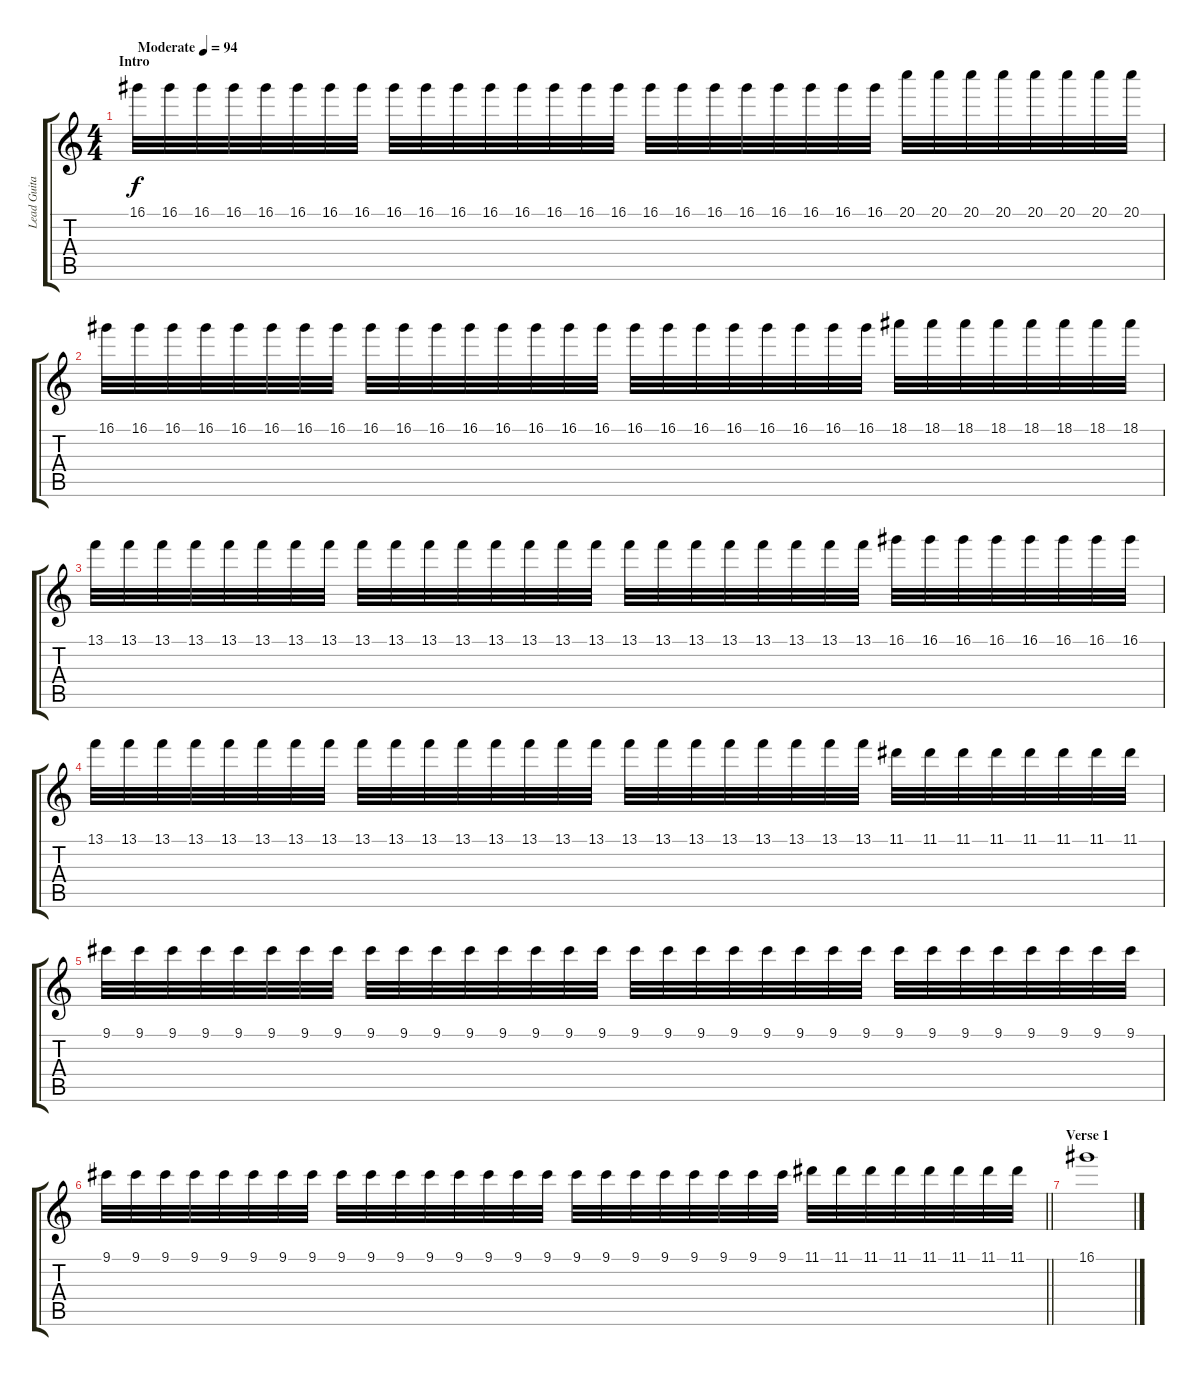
\track ("Lead Guitar" "Lead Guita") {instrument overdrivenguitar}
\staff {score tabs}
\tuning (E4 B3 G3 D3 A2 E2) {hide}
\ts (4 4)
\section ("" "Intro")
\tempo (94 "Moderate")
\clef g2
\ks c
16.1.32{dy f instrument overdrivenguitar} 16.1.32 16.1.32 16.1.32 16.1.32 16.1.32 16.1.32 16.1.32 16.1.32 16.1.32 16.1.32 16.1.32 16.1.32 16.1.32 16.1.32 16.1.32 16.1.32 16.1.32 16.1.32 16.1.32 16.1.32 16.1.32 16.1.32 16.1.32 20.1.32 20.1.32 20.1.32 20.1.32 20.1.32 20.1.32 20.1.32 20.1.32 |
16.1.32 16.1.32 16.1.32 16.1.32 16.1.32 16.1.32 16.1.32 16.1.32 16.1.32 16.1.32 16.1.32 16.1.32 16.1.32 16.1.32 16.1.32 16.1.32 16.1.32 16.1.32 16.1.32 16.1.32 16.1.32 16.1.32 16.1.32 16.1.32 18.1.32 18.1.32 18.1.32 18.1.32 18.1.32 18.1.32 18.1.32 18.1.32 |
13.1.32 13.1.32 13.1.32 13.1.32 13.1.32 13.1.32 13.1.32 13.1.32 13.1.32 13.1.32 13.1.32 13.1.32 13.1.32 13.1.32 13.1.32 13.1.32 13.1.32 13.1.32 13.1.32 13.1.32 13.1.32 13.1.32 13.1.32 13.1.32 16.1.32 16.1.32 16.1.32 16.1.32 16.1.32 16.1.32 16.1.32 16.1.32 |
13.1.32 13.1.32 13.1.32 13.1.32 13.1.32 13.1.32 13.1.32 13.1.32 13.1.32 13.1.32 13.1.32 13.1.32 13.1.32 13.1.32 13.1.32 13.1.32 13.1.32 13.1.32 13.1.32 13.1.32 13.1.32 13.1.32 13.1.32 13.1.32 11.1.32 11.1.32 11.1.32 11.1.32 11.1.32 11.1.32 11.1.32 11.1.32 |
9.1.32 9.1.32 9.1.32 9.1.32 9.1.32 9.1.32 9.1.32 9.1.32 9.1.32 9.1.32 9.1.32 9.1.32 9.1.32 9.1.32 9.1.32 9.1.32 9.1.32 9.1.32 9.1.32 9.1.32 9.1.32 9.1.32 9.1.32 9.1.32 9.1.32 9.1.32 9.1.32 9.1.32 9.1.32 9.1.32 9.1.32 9.1.32 |
\barLineRight lightlight
9.1.32 9.1.32 9.1.32 9.1.32 9.1.32 9.1.32 9.1.32 9.1.32 9.1.32 9.1.32 9.1.32 9.1.32 9.1.32 9.1.32 9.1.32 9.1.32 9.1.32 9.1.32 9.1.32 9.1.32 9.1.32 9.1.32 9.1.32 9.1.32 11.1.32 11.1.32 11.1.32 11.1.32 11.1.32 11.1.32 11.1.32 11.1.32 |
\section ("" "Verse 1")
16.1.1
